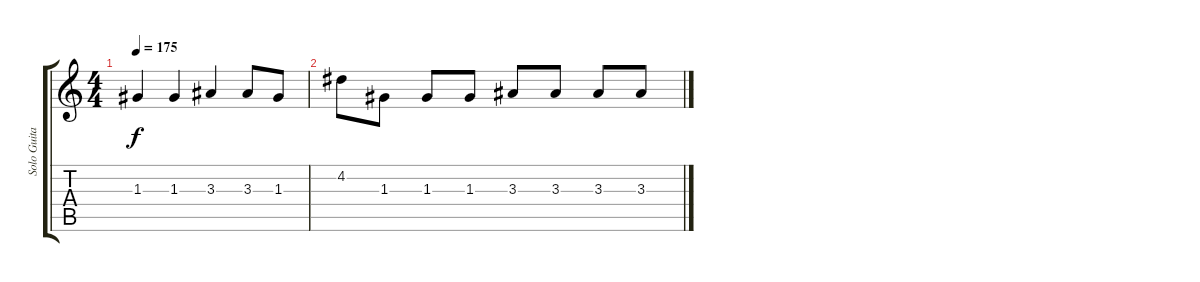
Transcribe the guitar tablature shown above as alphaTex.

\track ("Solo Guitar" "Solo Guita") {instrument electricguitarclean}
\staff {score tabs}
\tuning (E4 B3 G3 D3 A2 E2) {hide}
\ts (4 4)
\tempo 175
\clef g2
\ks c
1.3.4{dy f} 1.3.4 3.3.4 3.3.8 1.3.8 |
4.2{t}.8 1.3.8 1.3.8 1.3.8 3.3.8 3.3.8 3.3.8 3.3.8
